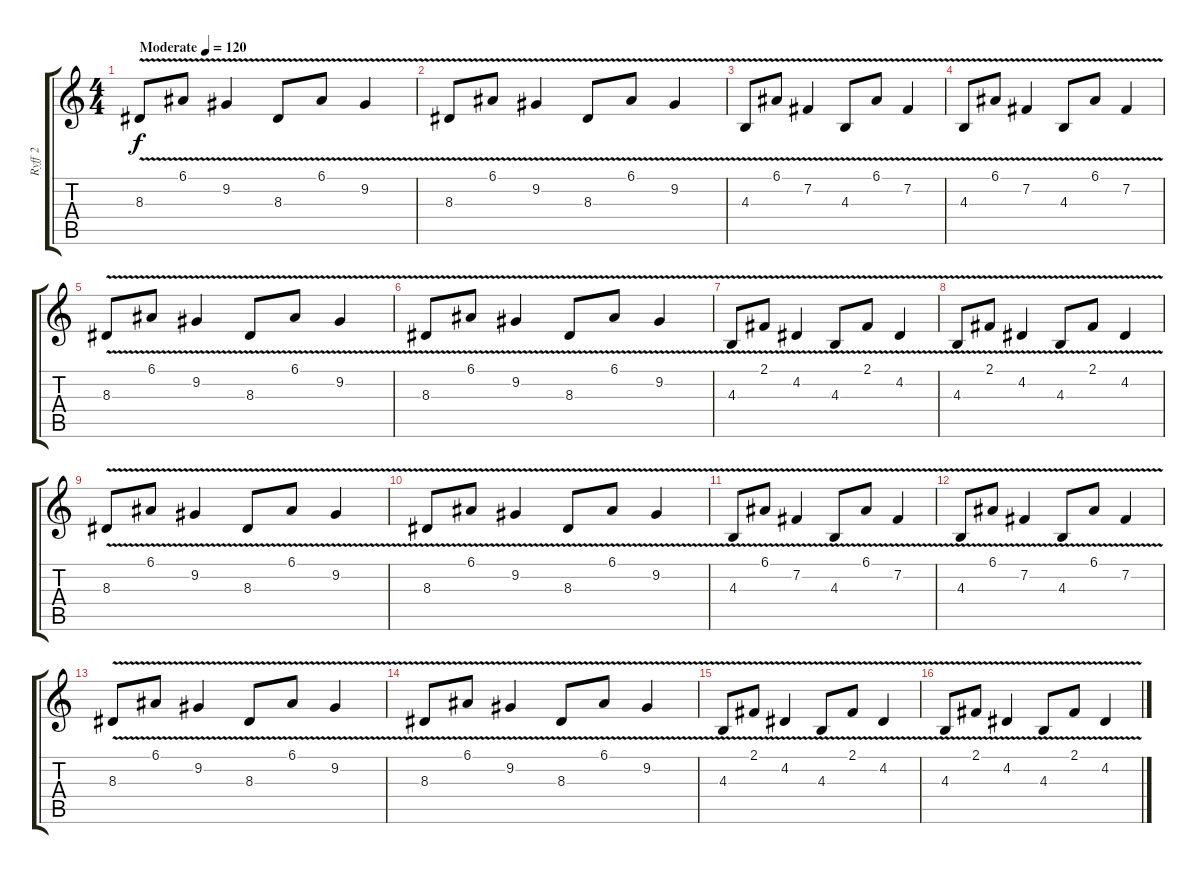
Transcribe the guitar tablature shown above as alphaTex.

\track ("Ryff 2" "Ryff 2") {instrument pizzicatostrings}
\staff {score tabs}
\tuning (E4 B3 G3 D3 A2 E2) {hide}
\ts (4 4)
\tempo (120 "Moderate")
\clef g2
\ks c
8.3{v}.8{dy f instrument pizzicatostrings} 6.1{v}.8 9.2{v}.4 8.3{v}.8 6.1{v}.8 9.2{v}.4 |
8.3{v}.8 6.1{v}.8 9.2{v}.4 8.3{v}.8 6.1{v}.8 9.2{v}.4 |
4.3{v}.8 6.1{v}.8 7.2{v}.4 4.3{v}.8 6.1{v}.8 7.2{v}.4 |
4.3{v}.8 6.1{v}.8 7.2{v}.4 4.3{v}.8 6.1{v}.8 7.2{v}.4 |
8.3{v}.8 6.1{v}.8 9.2{v}.4 8.3{v}.8 6.1{v}.8 9.2{v}.4 |
8.3{v}.8 6.1{v}.8 9.2{v}.4 8.3{v}.8 6.1{v}.8 9.2{v}.4 |
4.3{v}.8 2.1{v}.8 4.2{v}.4 4.3{v}.8 2.1{v}.8 4.2{v}.4 |
4.3{v}.8 2.1{v}.8 4.2{v}.4 4.3{v}.8 2.1{v}.8 4.2{v}.4 |
8.3{v}.8 6.1{v}.8 9.2{v}.4 8.3{v}.8 6.1{v}.8 9.2{v}.4 |
8.3{v}.8 6.1{v}.8 9.2{v}.4 8.3{v}.8 6.1{v}.8 9.2{v}.4 |
4.3{v}.8 6.1{v}.8 7.2{v}.4 4.3{v}.8 6.1{v}.8 7.2{v}.4 |
4.3{v}.8 6.1{v}.8 7.2{v}.4 4.3{v}.8 6.1{v}.8 7.2{v}.4 |
8.3{v}.8 6.1{v}.8 9.2{v}.4 8.3{v}.8 6.1{v}.8 9.2{v}.4 |
8.3{v}.8 6.1{v}.8 9.2{v}.4 8.3{v}.8 6.1{v}.8 9.2{v}.4 |
4.3{v}.8 2.1{v}.8 4.2{v}.4 4.3{v}.8 2.1{v}.8 4.2{v}.4 |
4.3{v}.8 2.1{v}.8 4.2{v}.4 4.3{v}.8 2.1{v}.8 4.2{v}.4
